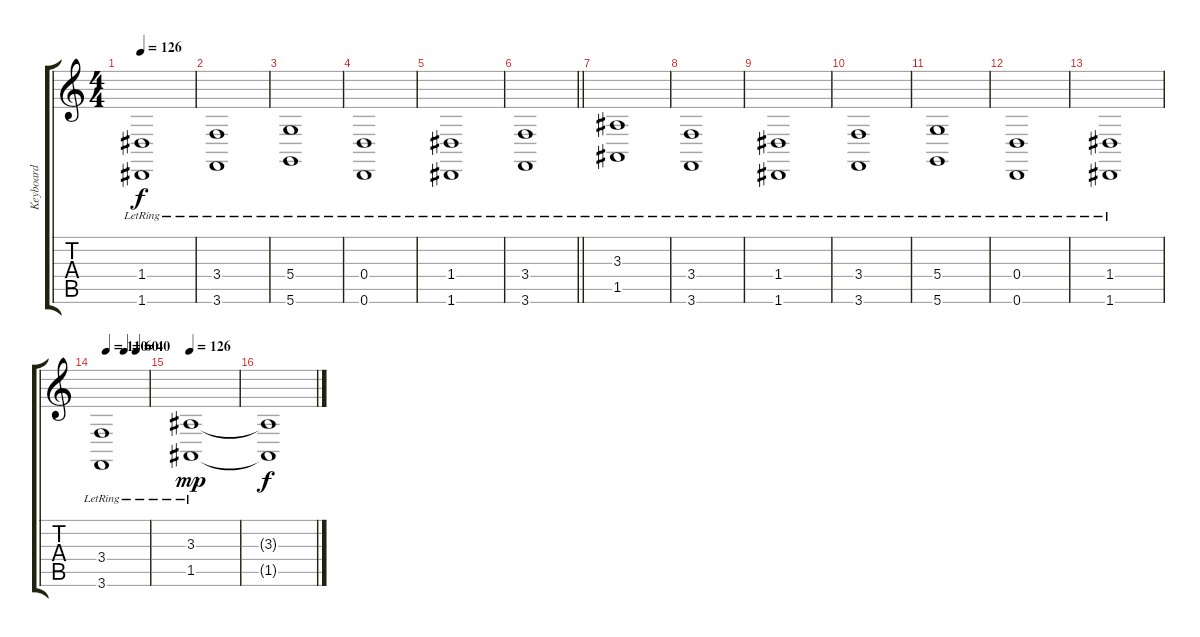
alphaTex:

\track ("Keyboard" "Keyboard") {instrument stringensemble1}
\staff {score tabs}
\tuning (E4 B3 G3 D3 A2 D2) {hide}
\ts (4 4)
\tempo 126
\clef g2
\ks c
(1.4{lr} 1.6{lr}).1{dy f} |
(3.4{lr} 3.6{lr}).1 |
(5.4{lr} 5.6{lr}).1 |
(0.4{lr} 0.6{lr}).1 |
(1.4{lr} 1.6{lr}).1 |
\barLineRight lightlight
(3.4{lr} 3.6{lr}).1 |
(3.3{lr} 1.5{lr}).1 |
(3.4{lr} 3.6{lr}).1 |
(1.4{lr} 1.6{lr}).1 |
(3.4{lr} 3.6{lr}).1 |
(5.4{lr} 5.6{lr}).1 |
(0.4{lr} 0.6{lr}).1 |
(1.4{lr} 1.6{lr}).1 |
\tempo (110 0.125)
\tempo (60 0.5)
\tempo (40 0.75)
(3.4{lr} 3.6{lr}).1 |
\tempo 126
(3.3{lr} 1.5{lr}).1{dy mp} |
(3.3{t} 1.5{t}).1{dy f}
